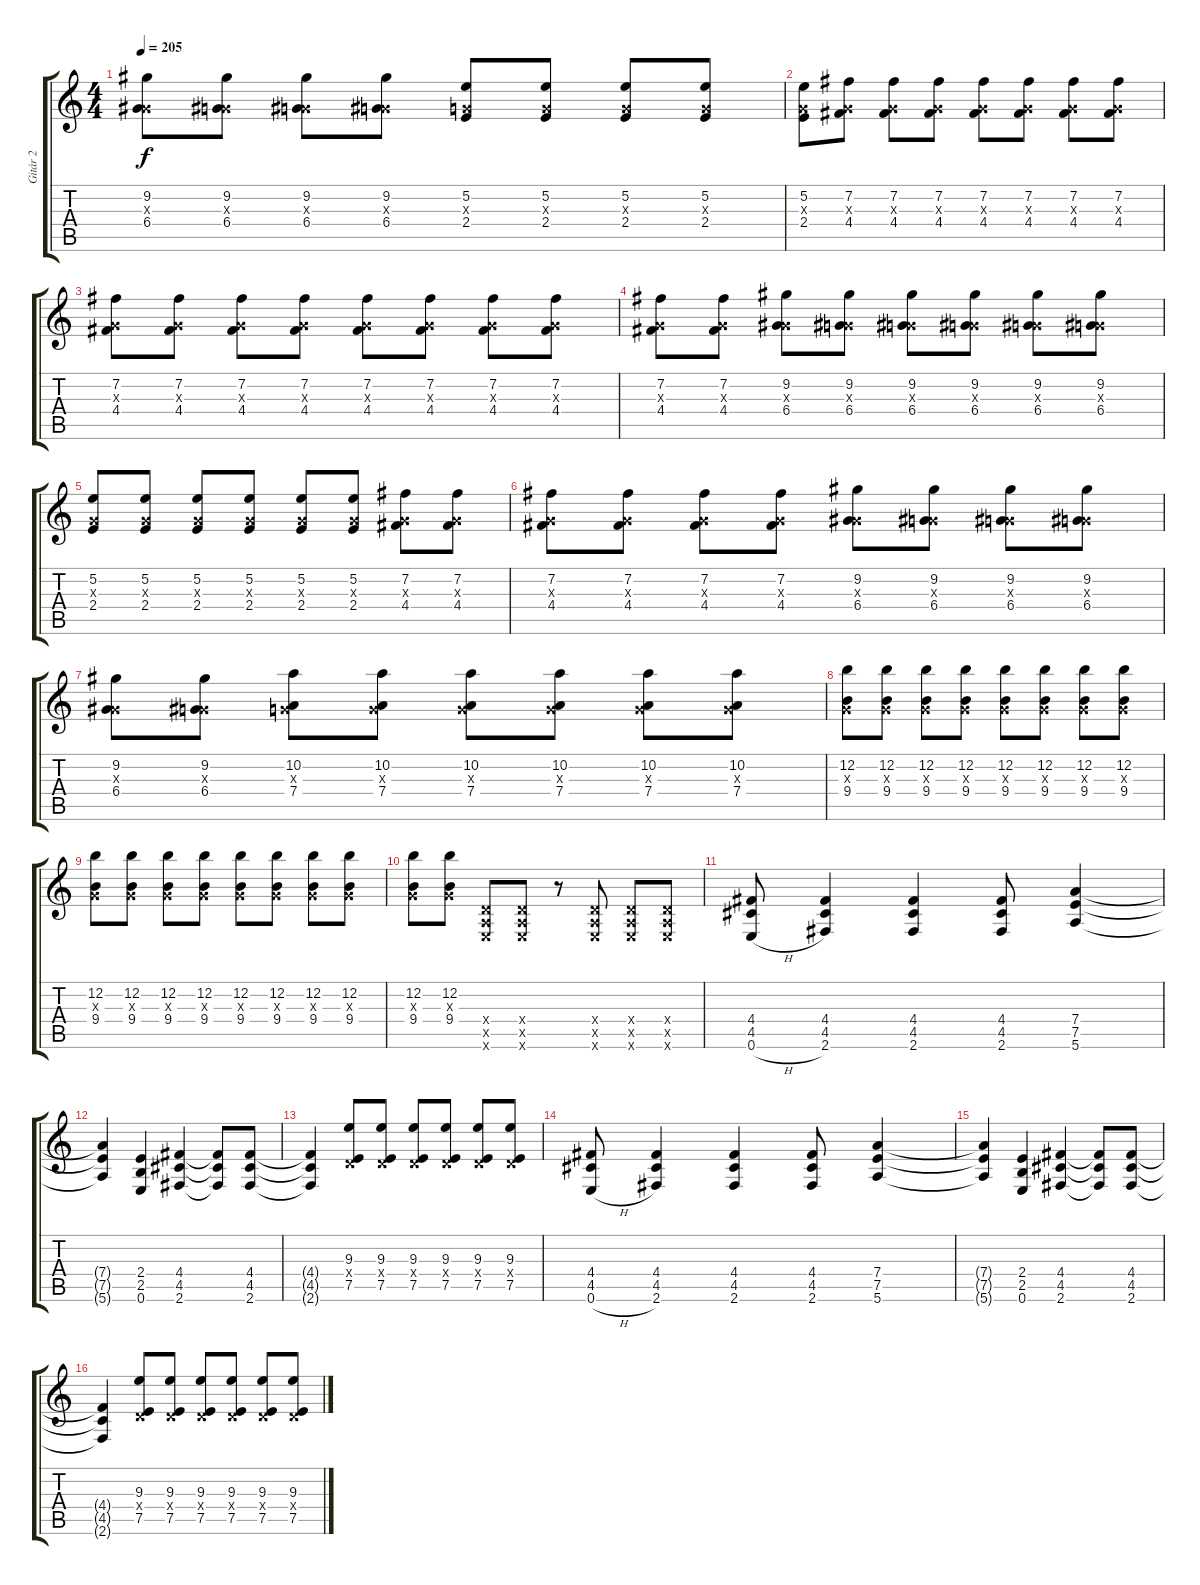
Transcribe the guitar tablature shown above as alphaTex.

\track ("Gitár 2" "Gitár 2") {instrument overdrivenguitar}
\staff {score tabs}
\tuning (E4 B3 G3 D3 A2 E2) {hide}
\ts (4 4)
\tempo 205
\clef g2
\ks c
(9.2 0.3{x} 6.4).8{dy f} (9.2 0.3{x} 6.4).8 (9.2 0.3{x} 6.4).8 (9.2 0.3{x} 6.4).8 (5.2 0.3{x} 2.4).8 (5.2 0.3{x} 2.4).8 (5.2 0.3{x} 2.4).8 (5.2 0.3{x} 2.4).8 |
(5.2 0.3{x} 2.4).8 (7.2 0.3{x} 4.4).8 (7.2 0.3{x} 4.4).8 (7.2 0.3{x} 4.4).8 (7.2 0.3{x} 4.4).8 (7.2 0.3{x} 4.4).8 (7.2 0.3{x} 4.4).8 (7.2 0.3{x} 4.4).8 |
(7.2 0.3{x} 4.4).8 (7.2 0.3{x} 4.4).8 (7.2 0.3{x} 4.4).8 (7.2 0.3{x} 4.4).8 (7.2 0.3{x} 4.4).8 (7.2 0.3{x} 4.4).8 (7.2 0.3{x} 4.4).8 (7.2 0.3{x} 4.4).8 |
(7.2 0.3{x} 4.4).8 (7.2 0.3{x} 4.4).8 (9.2 0.3{x} 6.4).8 (9.2 0.3{x} 6.4).8 (9.2 0.3{x} 6.4).8 (9.2 0.3{x} 6.4).8 (9.2 0.3{x} 6.4).8 (9.2 0.3{x} 6.4).8 |
(5.2 0.3{x} 2.4).8 (5.2 0.3{x} 2.4).8 (5.2 0.3{x} 2.4).8 (5.2 0.3{x} 2.4).8 (5.2 0.3{x} 2.4).8 (5.2 0.3{x} 2.4).8 (7.2 0.3{x} 4.4).8 (7.2 0.3{x} 4.4).8 |
(7.2 0.3{x} 4.4).8 (7.2 0.3{x} 4.4).8 (7.2 0.3{x} 4.4).8 (7.2 0.3{x} 4.4).8 (9.2 0.3{x} 6.4).8 (9.2 0.3{x} 6.4).8 (9.2 0.3{x} 6.4).8 (9.2 0.3{x} 6.4).8 |
(9.2 0.3{x} 6.4).8 (9.2 0.3{x} 6.4).8 (10.2 0.3{x} 7.4).8 (10.2 0.3{x} 7.4).8 (10.2 0.3{x} 7.4).8 (10.2 0.3{x} 7.4).8 (10.2 0.3{x} 7.4).8 (10.2 0.3{x} 7.4).8 |
(12.2 0.3{x} 9.4).8 (12.2 0.3{x} 9.4).8 (12.2 0.3{x} 9.4).8 (12.2 0.3{x} 9.4).8 (12.2 0.3{x} 9.4).8 (12.2 0.3{x} 9.4).8 (12.2 0.3{x} 9.4).8 (12.2 0.3{x} 9.4).8 |
(12.2 0.3{x} 9.4).8 (12.2 0.3{x} 9.4).8 (12.2 0.3{x} 9.4).8 (12.2 0.3{x} 9.4).8 (12.2 0.3{x} 9.4).8 (12.2 0.3{x} 9.4).8 (12.2 0.3{x} 9.4).8 (12.2 0.3{x} 9.4).8 |
(12.2 0.3{x} 9.4).8 (12.2 0.3{x} 9.4).8 (0.4{x} 0.5{x} 0.6{x}).8 (0.4{x} 0.5{x} 0.6{x}).8 r.8 (0.4{x} 0.5{x} 0.6{x}).8 (0.4{x} 0.5{x} 0.6{x}).8 (0.4{x} 0.5{x} 0.6{x}).8 |
(4.4 4.5 0.6{h}).8 (4.4 4.5 2.6).4 (4.4 4.5 2.6).4 (4.4 4.5 2.6).8 (7.4 7.5 5.6).4 |
(7.4{t} 7.5{t} 5.6{t}).4 (2.4 2.5 0.6).4 (4.4 4.5 2.6).4 (4.4{t} 4.5{t} 2.6{t}).8 (4.4 4.5 2.6).8 |
(4.4{t} 4.5{t} 2.6{t}).4 (9.3 0.4{x} 7.5).8 (9.3 0.4{x} 7.5).8 (9.3 0.4{x} 7.5).8 (9.3 0.4{x} 7.5).8 (9.3 0.4{x} 7.5).8 (9.3 0.4{x} 7.5).8 |
(4.4 4.5 0.6{h}).8 (4.4 4.5 2.6).4 (4.4 4.5 2.6).4 (4.4 4.5 2.6).8 (7.4 7.5 5.6).4 |
(7.4{t} 7.5{t} 5.6{t}).4 (2.4 2.5 0.6).4 (4.4 4.5 2.6).4 (4.4{t} 4.5{t} 2.6{t}).8 (4.4 4.5 2.6).8 |
(4.4{t} 4.5{t} 2.6{t}).4 (9.3 0.4{x} 7.5).8 (9.3 0.4{x} 7.5).8 (9.3 0.4{x} 7.5).8 (9.3 0.4{x} 7.5).8 (9.3 0.4{x} 7.5).8 (9.3 0.4{x} 7.5).8
